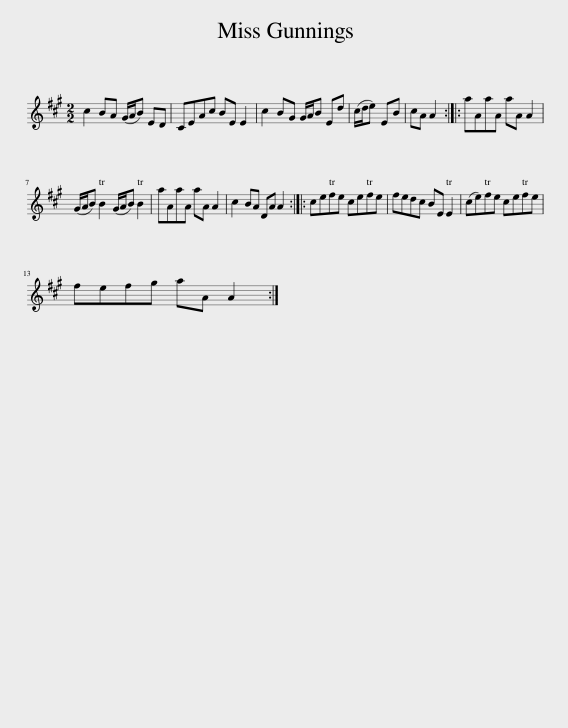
X:1
L:1/8
M:2/2
I:linebreak $
K:A
V:1 treble
V:1
 c2 BA (G/A/B) ED | CEAc BE E2 | c2 BG G/A/B Ed | (c/d/e) EB | cA A2 :: %5
 aAaA aA A2 |$ (G/A/B) B2 (G/A/B) B2 | aAaA aA A2 | c2 BA DA A2 :: cefe cefe | %10
 fedc BE E2 | (ce)fe cefe |$ fefg aA A2 :| %13
